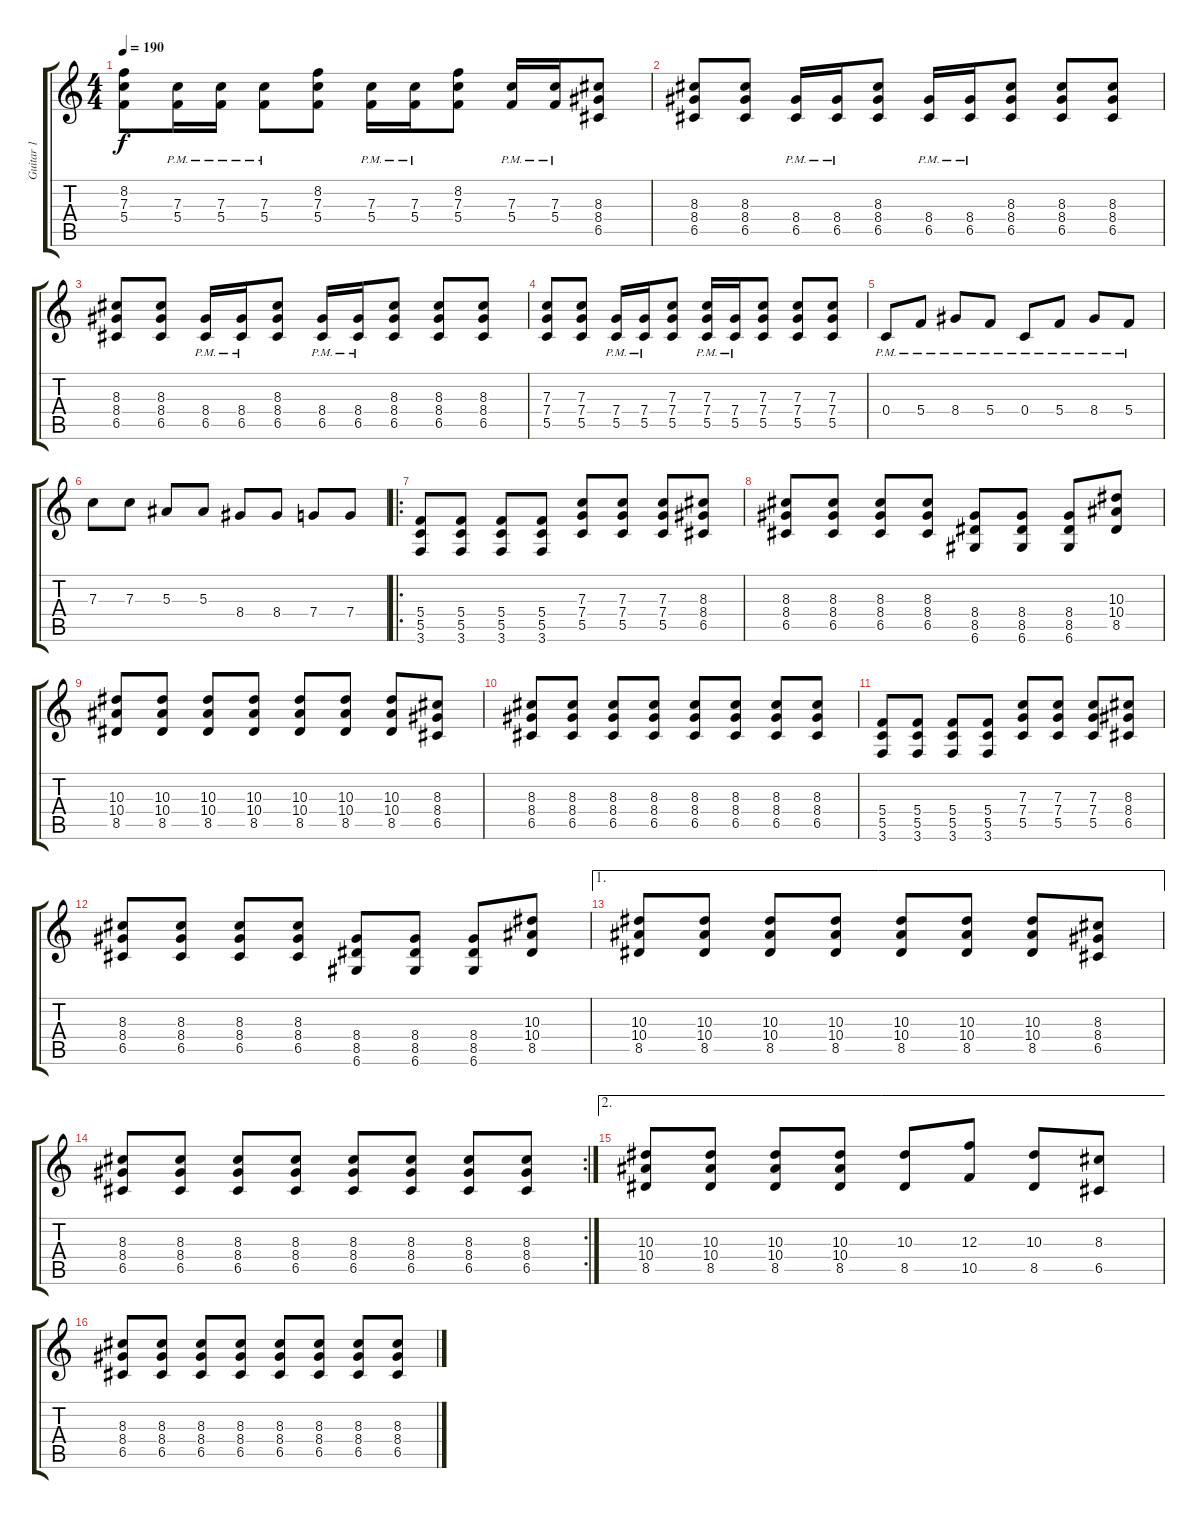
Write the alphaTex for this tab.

\track ("Guitar 1" "Guitar 1") {mute instrument distortionguitar}
\staff {score tabs}
\tuning (D4 A3 F3 C3 G2 D2) {hide}
\ts (4 4)
\tempo 190
\clef g2
\ks c
(8.2 7.3 5.4).8{dy f} (7.3{pm} 5.4{pm}).16 (7.3{pm} 5.4{pm}).16 (7.3{pm} 5.4{pm}).8 (8.2 7.3 5.4).8 (7.3{pm} 5.4{pm}).16 (7.3{pm} 5.4{pm}).16 (8.2 7.3 5.4).8 (7.3{pm} 5.4{pm}).16 (7.3{pm} 5.4{pm}).16 (8.3 8.4 6.5).8 |
(8.3 8.4 6.5).8 (8.3 8.4 6.5).8 (8.4{pm} 6.5{pm}).16 (8.4{pm} 6.5{pm}).16 (8.3 8.4 6.5).8 (8.4{pm} 6.5{pm}).16 (8.4{pm} 6.5{pm}).16 (8.3 8.4 6.5).8 (8.3 8.4 6.5).8 (8.3 8.4 6.5).8 |
(8.3 8.4 6.5).8 (8.3 8.4 6.5).8 (8.4{pm} 6.5{pm}).16 (8.4{pm} 6.5{pm}).16 (8.3 8.4 6.5).8 (8.4{pm} 6.5{pm}).16 (8.4{pm} 6.5{pm}).16 (8.3 8.4 6.5).8 (8.3 8.4 6.5).8 (8.3 8.4 6.5).8 |
(7.3 7.4 5.5).8 (7.3 7.4 5.5).8 (7.4{pm} 5.5{pm}).16 (7.4{pm} 5.5{pm}).16 (7.3 7.4 5.5).8 (7.3 7.4{pm} 5.5{pm}).16 (7.4{pm} 5.5{pm}).16 (7.3 7.4 5.5).8 (7.3 7.4 5.5).8 (7.3 7.4 5.5).8 |
0.4{pm}.8 5.4{pm}.8 8.4{pm}.8 5.4{pm}.8 0.4{pm}.8 5.4{pm}.8 8.4{pm}.8 5.4{pm}.8 |
7.3.8 7.3.8 5.3.8 5.3.8 8.4.8 8.4.8 7.4.8 7.4.8 |
\ro
(5.4 5.5 3.6).8 (5.4 5.5 3.6).8 (5.4 5.5 3.6).8 (5.4 5.5 3.6).8 (7.3 7.4 5.5).8 (7.3 7.4 5.5).8 (7.3 7.4 5.5).8 (8.3 8.4 6.5).8 |
(8.3 8.4 6.5).8 (8.3 8.4 6.5).8 (8.3 8.4 6.5).8 (8.3 8.4 6.5).8 (8.4 8.5 6.6).8 (8.4 8.5 6.6).8 (8.4 8.5 6.6).8 (10.3 10.4 8.5).8 |
(10.3 10.4 8.5).8 (10.3 10.4 8.5).8 (10.3 10.4 8.5).8 (10.3 10.4 8.5).8 (10.3 10.4 8.5).8 (10.3 10.4 8.5).8 (10.3 10.4 8.5).8 (8.3 8.4 6.5).8 |
(8.3 8.4 6.5).8 (8.3 8.4 6.5).8 (8.3 8.4 6.5).8 (8.3 8.4 6.5).8 (8.3 8.4 6.5).8 (8.3 8.4 6.5).8 (8.3 8.4 6.5).8 (8.3 8.4 6.5).8 |
(5.4 5.5 3.6).8 (5.4 5.5 3.6).8 (5.4 5.5 3.6).8 (5.4 5.5 3.6).8 (7.3 7.4 5.5).8 (7.3 7.4 5.5).8 (7.3 7.4 5.5).8 (8.3 8.4 6.5).8 |
(8.3 8.4 6.5).8 (8.3 8.4 6.5).8 (8.3 8.4 6.5).8 (8.3 8.4 6.5).8 (8.4 8.5 6.6).8 (8.4 8.5 6.6).8 (8.4 8.5 6.6).8 (10.3 10.4 8.5).8 |
\ae 1
(10.3 10.4 8.5).8 (10.3 10.4 8.5).8 (10.3 10.4 8.5).8 (10.3 10.4 8.5).8 (10.3 10.4 8.5).8 (10.3 10.4 8.5).8 (10.3 10.4 8.5).8 (8.3 8.4 6.5).8 |
\rc 2
(8.3 8.4 6.5).8 (8.3 8.4 6.5).8 (8.3 8.4 6.5).8 (8.3 8.4 6.5).8 (8.3 8.4 6.5).8 (8.3 8.4 6.5).8 (8.3 8.4 6.5).8 (8.3 8.4 6.5).8 |
\ae 2
(10.3 10.4 8.5).8 (10.3 10.4 8.5).8 (10.3 10.4 8.5).8 (10.3 10.4 8.5).8 (10.3 8.5).8 (12.3 10.5).8 (10.3 8.5).8 (8.3 6.5).8 |
(8.3 8.4 6.5).8 (8.3 8.4 6.5).8 (8.3 8.4 6.5).8 (8.3 8.4 6.5).8 (8.3 8.4 6.5).8 (8.3 8.4 6.5).8 (8.3 8.4 6.5).8 (8.3 8.4 6.5).8
